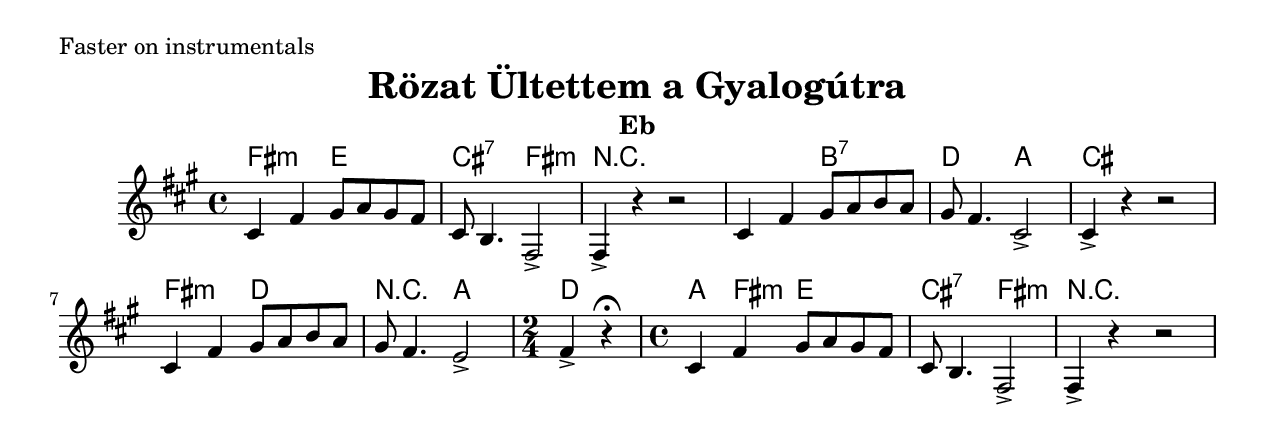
\version "2.18.0"
\include "english.ly"
\pointAndClickOff
\paper{
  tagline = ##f
  print-all-headers = ##t
  #(set-paper-size "letter")
}
date = #(strftime "%d-%m-%Y" (localtime (current-time)))

%\markup{ \italic{ " Updated " \date  }  }

\markup{ Faster on instrumentals}

%#################################### Melody ########################
melody = \relative c {
  \clef treble
  \key a \minor
  \time 4/4

  e4 a b8 c b a
  e8 d4. a2->
  a4-> r r2

  e'4 a b8 c d c
  b8 a4. e2->
  e4-> r r2|

  e4 a b8 c d c
  b8 a4. g2->
  \time 2/4
  a4-> r \fermata

  \time 4/4
  e4 a b8 c b a
  e8 d4. a2->
  a4-> r r2

}
%################################# Lyrics #####################
%\addlyrics{  }
%################################# Chords #######################
harmonies = \chordmode {
  a2:m
  g2
  e2:7
  a2:m
  r2*3
  d2:7
  f2
  c2
  e1
  a2:m
  f2
  r2
  c2
  f2
  c4
  a4:m
  g2
  e2:7
  a2:m
  r2
}

\score {\transpose c a
  <<
    \new ChordNames {
      \set chordChanges = ##f
      \harmonies
    }
    \new Staff
    \melody
  >>
  \header{
    title= "Rözat Ültettem a Gyalogútra"
    subtitle=""
    composer= ""
    instrument = "Eb"
    arranger= ""
  }
  \layout{indent = 1.0\cm}
  \midi {
    \tempo 4 = 120

    % \midi { }
  }
}
%{
% more verses:
\markup{}
\markup {
  \fill-line {
    \hspace #0.1 % distance from left margin
    \column {
      \line { "1."
        \column {
          ""
        }
      }
      \hspace #0.2 % vertical distance between verses
      \line { "2."
        \column {
         ""
        }
      }
    }
    \hspace #0.1  % horiz. distance between columns
    \column {
      \line { "3."
        \column {
          ""
        }
      }
      \hspace #0.2 % distance between verses
      \line { "4."
        \column {
         ""
        }
      }
    }
    \hspace #0.1 % distance to right margin
  }
}

%}
